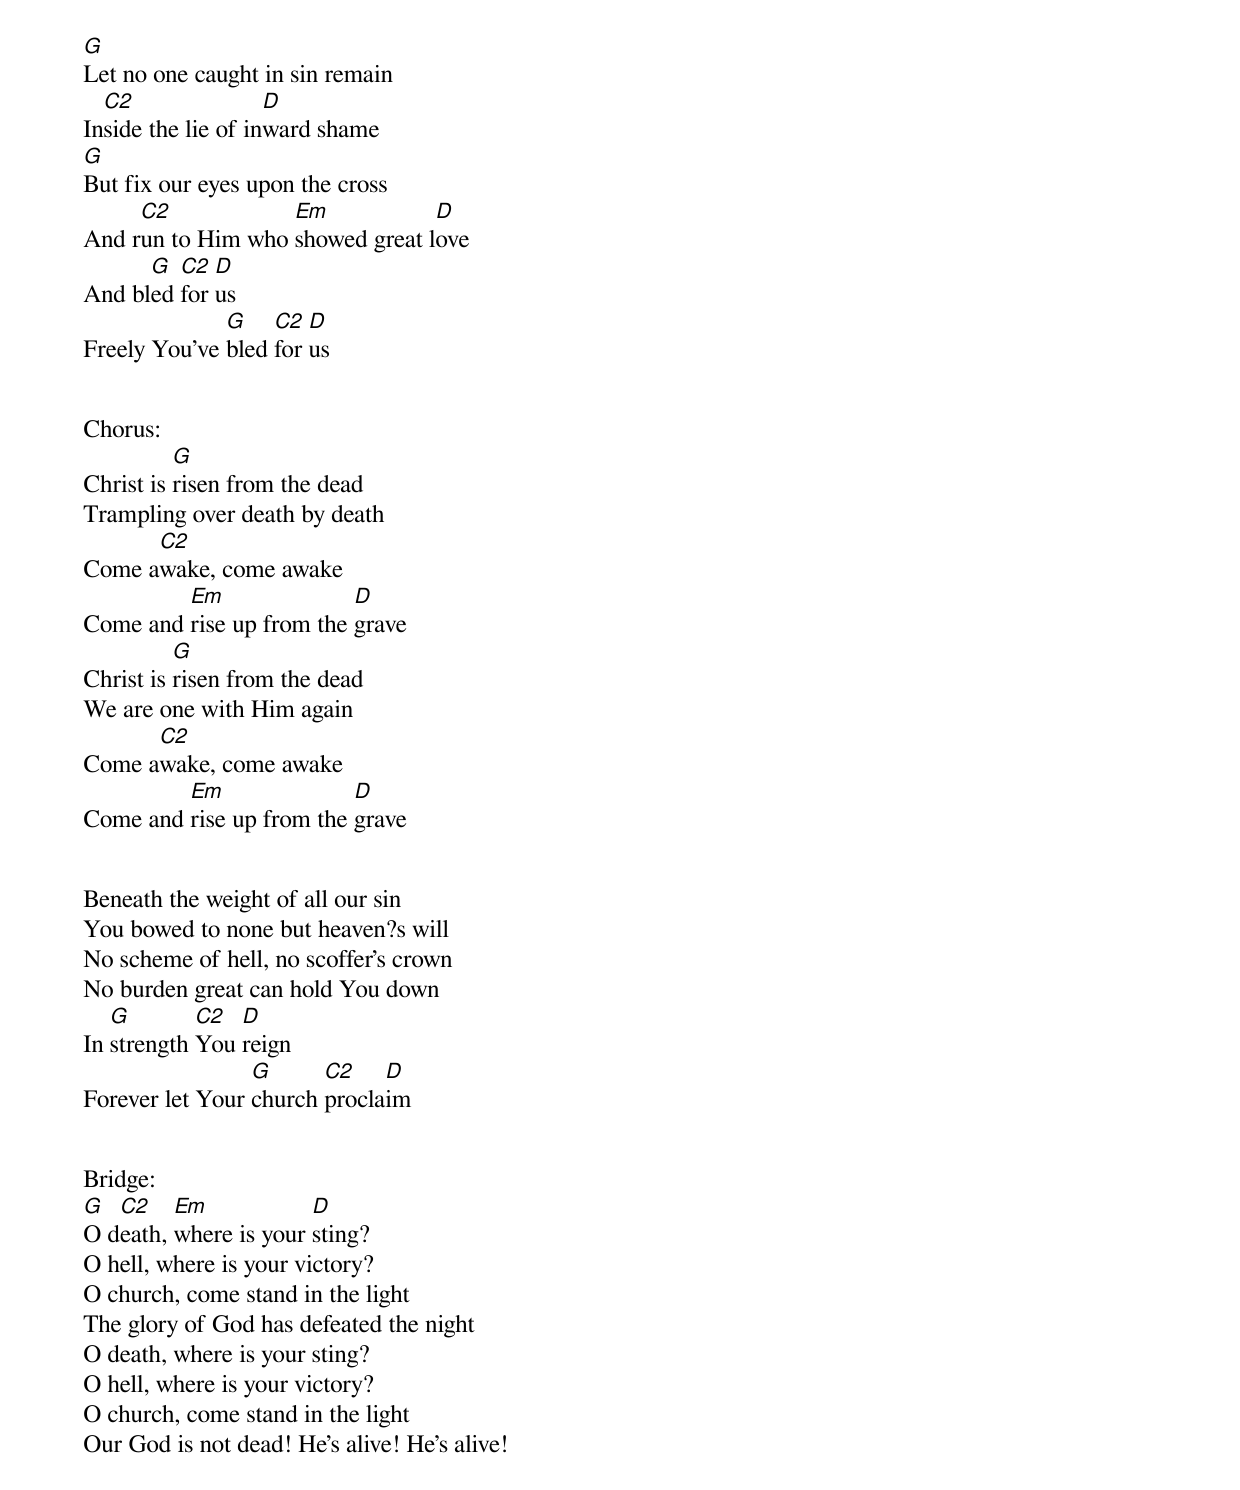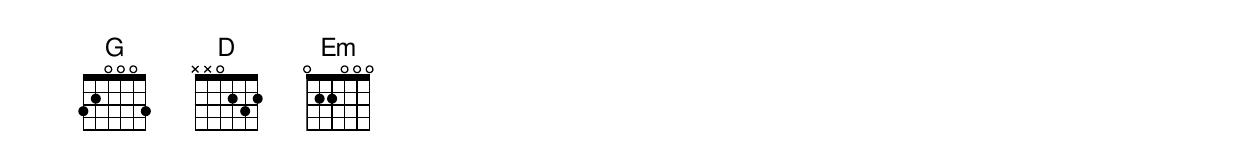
G
Let no one caught in sin remain
  C2                D
Inside the lie of inward shame
G
But fix our eyes upon the cross
     C2            Em            D
And run to Him who showed great love
      G  C2  D
And bled for us
              G    C2  D
Freely You've bled for us


Chorus:
          G
Christ is risen from the dead
Trampling over death by death
      C2
Come awake, come awake
         Em               D
Come and rise up from the grave
          G
Christ is risen from the dead
We are one with Him again
      C2
Come awake, come awake
         Em               D
Come and rise up from the grave


Beneath the weight of all our sin
You bowed to none but heaven?s will
No scheme of hell, no scoffer's crown
No burden great can hold You down
   G        C2  D
In strength You reign
                 G      C2    D
Forever let Your church proclaim


Bridge:
G  C2    Em            D
O death, where is your sting?
O hell, where is your victory?
O church, come stand in the light
The glory of God has defeated the night
O death, where is your sting?
O hell, where is your victory?
O church, come stand in the light
Our God is not dead! He's alive! He's alive!
